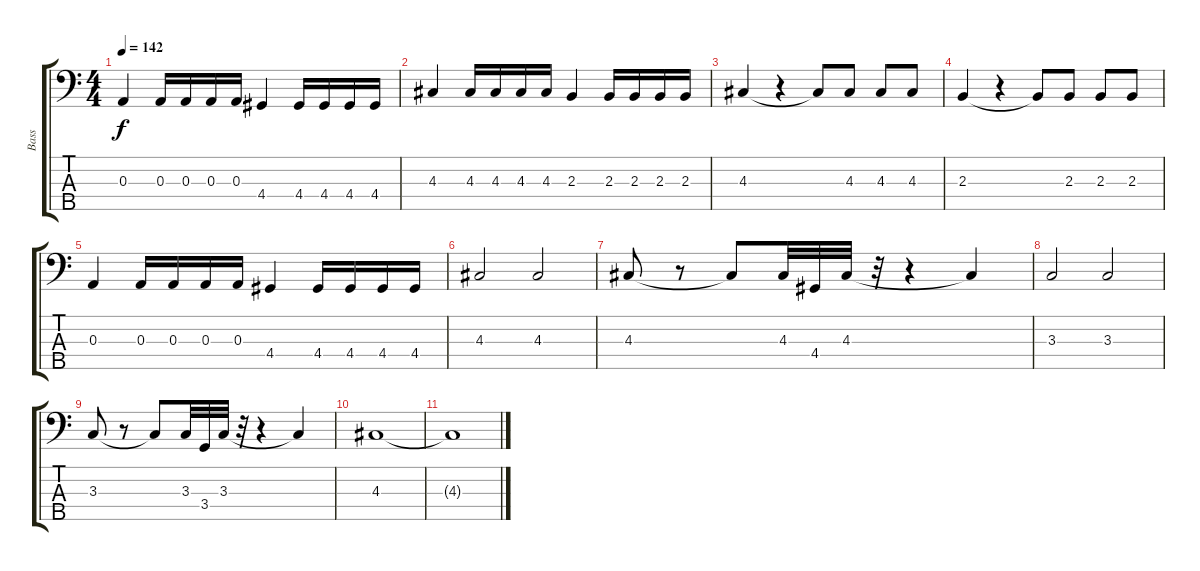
\track ("Bass" "Bass") {instrument electricbassfinger}
\staff {score tabs}
\tuning (G2 D2 A1 E1 B0) {hide}
\ts (4 4)
\tempo 142
\clef f4
\ks c
0.3.4{dy f} 0.3.16 0.3.16 0.3.16 0.3.16 4.4.4 4.4.16 4.4.16 4.4.16 4.4.16 |
4.3.4 4.3.16 4.3.16 4.3.16 4.3.16 2.3.4 2.3.16 2.3.16 2.3.16 2.3.16 |
4.3.4 r.4 4.3{t}.8 4.3.8 4.3.8 4.3.8 |
2.3.4 r.4 2.3{t}.8 2.3.8 2.3.8 2.3.8 |
0.3.4 0.3.16 0.3.16 0.3.16 0.3.16 4.4.4 4.4.16 4.4.16 4.4.16 4.4.16 |
4.3.2 4.3.2 |
4.3.8 r.8 4.3{t}.8 4.3.32 4.4.32 4.3.32 r.32 r.4 4.3{t}.4 |
3.3.2 3.3.2 |
3.3.8 r.8 3.3{t}.8 3.3.32 3.4.32 3.3.32 r.32 r.4 3.3{t}.4 |
4.3.1 |
4.3{t}.1
